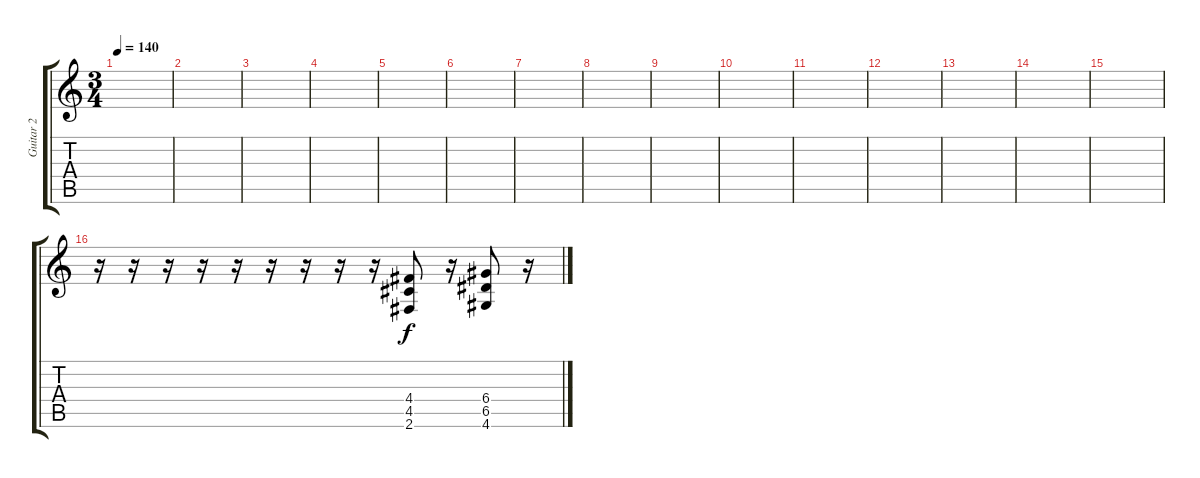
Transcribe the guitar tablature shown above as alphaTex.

\track ("Guitar 2" "Guitar 2") {instrument distortionguitar}
\staff {score tabs}
\tuning (E4 B3 G3 D3 A2 E2) {hide}
\ts (3 4)
\tempo 140
\clef g2
\ks c
|
|
|
|
|
|
|
|
|
|
|
|
|
|
|
r.16 r.16 r.16 r.16 r.16 r.16 r.16 r.16 r.16 (4.4 4.5 2.6).8 r.16 (6.4 6.5 4.6).8 r.16
